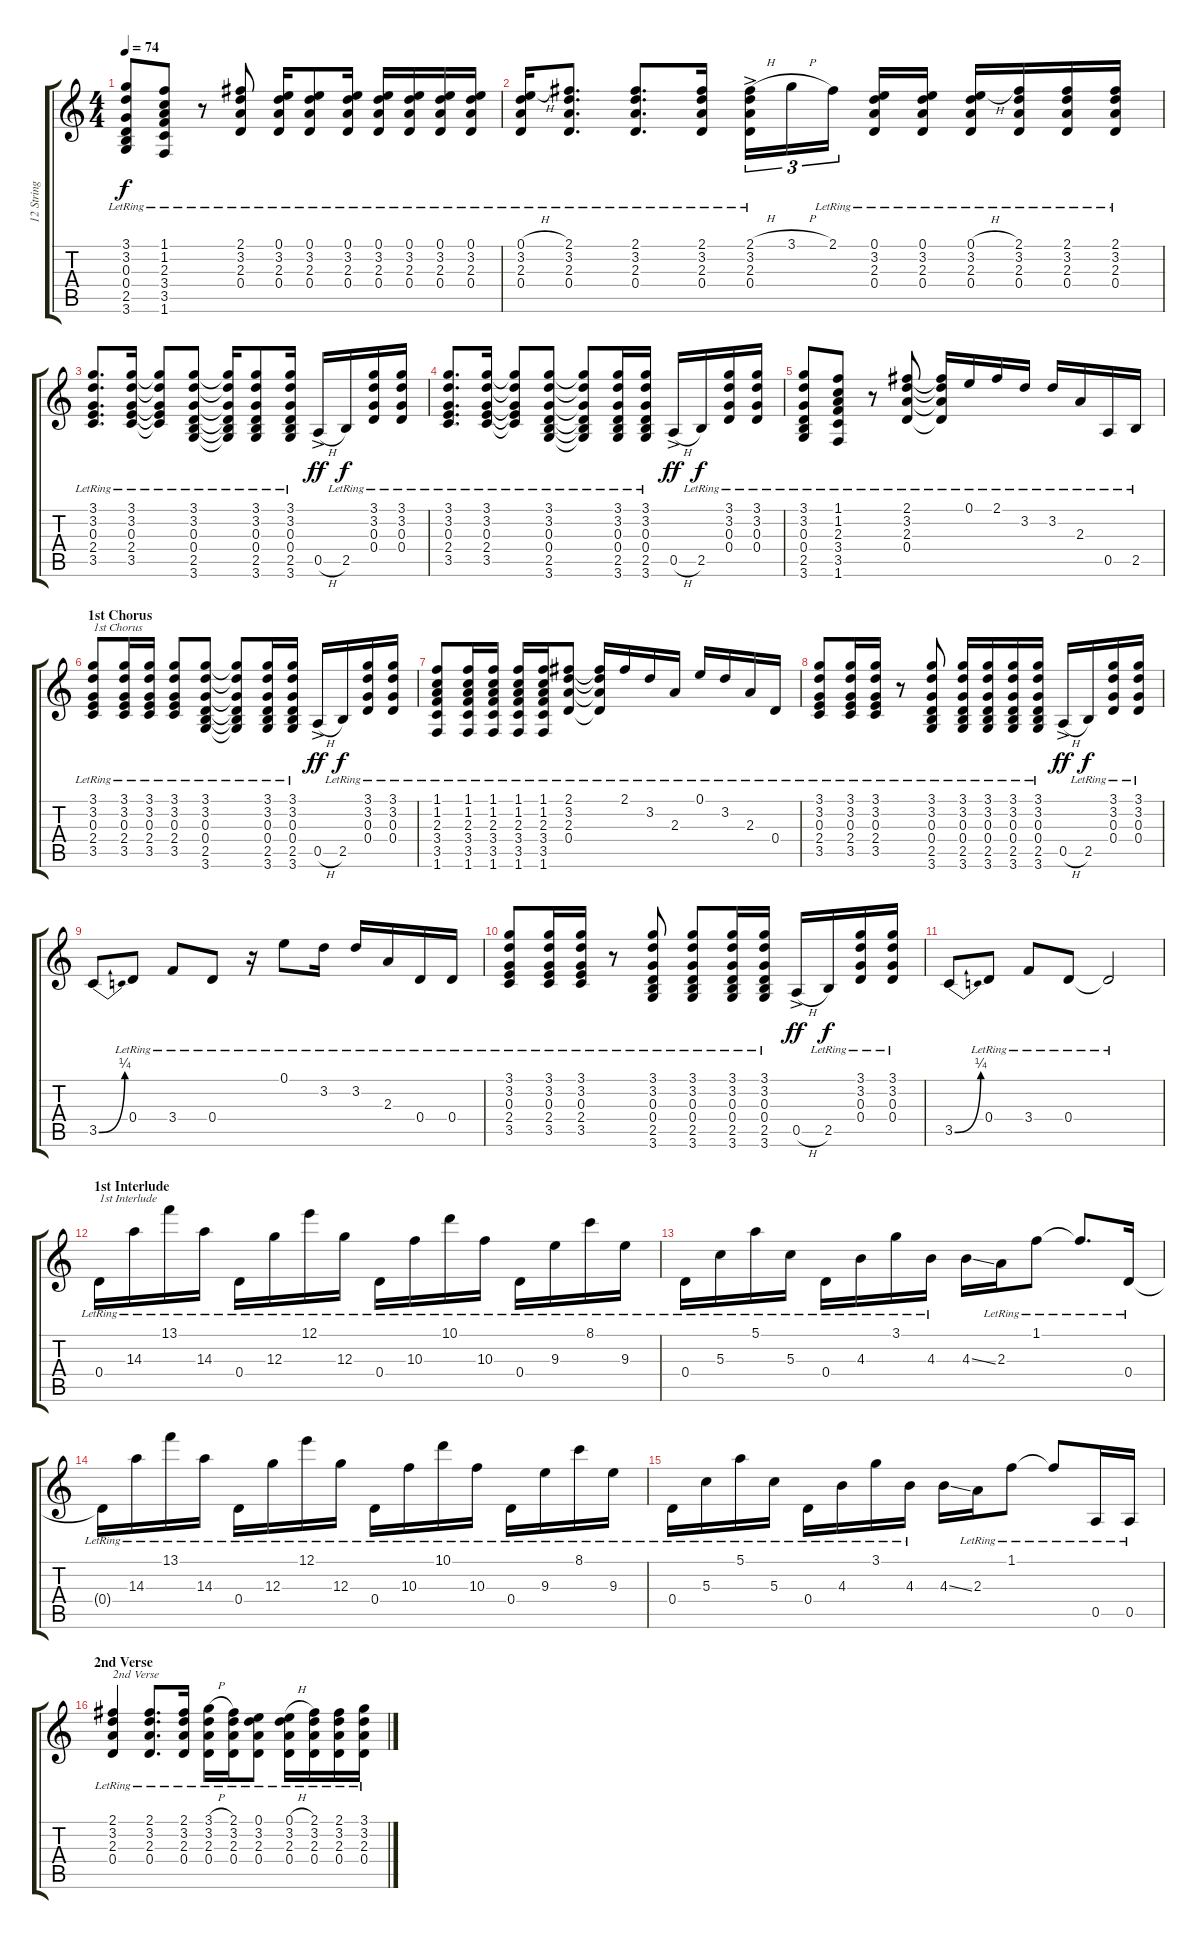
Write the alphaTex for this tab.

\track ("12 String Acoustic" "12 String ") {instrument acousticguitarsteel}
\staff {score tabs}
\tuning (E4 B3 G3 D3 A2 E2) {hide}
\ts (4 4)
\tempo 74
\clef g2
\ks c
(3.1{lr} 3.2{lr} 0.3{lr} 0.4{lr} 2.5{lr} 3.6{lr}).8{dy f} (1.1{lr} 1.2{lr} 2.3{lr} 3.4{lr} 3.5{lr} 1.6{lr}).8 r.8 (2.1{lr} 3.2{lr} 2.3{lr} 0.4{lr}).8 (0.1{lr} 3.2{lr} 2.3{lr} 0.4{lr}).16 (0.1{lr} 3.2{lr} 2.3{lr} 0.4{lr}).8 (0.1{lr} 3.2{lr} 2.3{lr} 0.4{lr}).16 (0.1{lr} 3.2{lr} 2.3{lr} 0.4{lr}).16 (0.1{lr} 3.2{lr} 2.3{lr} 0.4{lr}).16 (0.1{lr} 3.2{lr} 2.3{lr} 0.4{lr}).16 (0.1{lr} 3.2{lr} 2.3{lr} 0.4{lr}).16 |
(0.1{h} 3.2{lr} 2.3{lr} 0.4{lr}).16 (2.1{lr} 3.2{lr} 2.3{lr} 0.4{lr}).8{d} (2.1{lr} 3.2{lr} 2.3{lr} 0.4{lr}).8{d} (2.1{lr} 3.2{lr} 2.3{lr} 0.4{lr}).16 (2.1{h ac} 3.2{lr} 2.3{lr} 0.4{lr}).16{tu (3 2)} 3.1{h}.16{tu (3 2)} 2.1{lr}.16{tu (3 2)} (0.1{lr} 3.2{lr} 2.3{lr} 0.4{lr}).16 (0.1{lr} 3.2{lr} 2.3{lr} 0.4{lr}).16 (0.1{h} 3.2{lr} 2.3{lr} 0.4{lr}).16 (2.1{lr} 3.2{lr} 2.3{lr} 0.4{lr}).16 (2.1{lr} 3.2{lr} 2.3{lr} 0.4{lr}).16 (2.1{lr} 3.2{lr} 2.3{lr} 0.4{lr}).16 |
(3.1{lr} 3.2{lr} 0.3{lr} 2.4{lr} 3.5{lr}).8{d} (3.1{lr} 3.2{lr} 0.3{lr} 2.4{lr} 3.5{lr}).16 (3.1{lr t} 3.2{lr t} 0.3{lr t} 2.4{lr t} 3.5{lr t}).8 (3.1{lr} 3.2{lr} 0.3{lr} 0.4{lr} 2.5{lr} 3.6{lr}).8 (3.1{lr t} 3.2{lr t} 0.3{lr t} 0.4{lr t} 2.5{lr t} 3.6{lr t}).16 (3.1{lr} 3.2{lr} 0.3{lr} 0.4{lr} 2.5{lr} 3.6{lr}).8 (3.1{lr} 3.2{lr} 0.3{lr} 0.4{lr} 2.5{lr} 3.6{lr}).16 0.5{h ac}.16{dy ff} 2.5{lr}.16{dy f} (3.1{lr} 3.2{lr} 0.3{lr} 0.4{lr}).16 (3.1{lr} 3.2{lr} 0.3{lr} 0.4{lr}).16 |
(3.1{lr} 3.2{lr} 0.3{lr} 2.4{lr} 3.5{lr}).8{d} (3.1{lr} 3.2{lr} 0.3{lr} 2.4{lr} 3.5{lr}).16 (3.1{lr t} 3.2{lr t} 0.3{lr t} 2.4{lr t} 3.5{lr t}).8 (3.1{lr} 3.2{lr} 0.3{lr} 0.4{lr} 2.5{lr} 3.6{lr}).8 (3.1{lr t} 3.2{lr t} 0.3{lr t} 0.4{lr t} 2.5{lr t} 3.6{lr t}).8 (3.1{lr} 3.2{lr} 0.3{lr} 0.4{lr} 2.5{lr} 3.6{lr}).16 (3.1{lr} 3.2{lr} 0.3{lr} 0.4{lr} 2.5{lr} 3.6{lr}).16 0.5{h ac}.16{dy ff} 2.5{lr}.16{dy f} (3.1{lr} 3.2{lr} 0.3{lr} 0.4{lr}).16 (3.1{lr} 3.2{lr} 0.3{lr} 0.4{lr}).16 |
(3.1{lr} 3.2{lr} 0.3{lr} 0.4{lr} 2.5{lr} 3.6{lr}).8 (1.1{lr} 1.2{lr} 2.3{lr} 3.4{lr} 3.5{lr} 1.6{lr}).8 r.8 (2.1{lr} 3.2{lr} 2.3{lr} 0.4{lr}).8 (2.1{lr t} 3.2{lr t} 2.3{lr t} 0.4{lr t}).16 0.1{lr}.16 2.1{lr}.16 3.2{lr}.16 3.2{lr}.16 2.3{lr}.16 0.5{lr}.16 2.5{lr}.16 |
\section ("" "1st Chorus")
(3.1{lr} 3.2{lr} 0.3{lr} 2.4{lr} 3.5{lr}).8{txt "1st Chorus"} (3.1{lr} 3.2{lr} 0.3{lr} 2.4{lr} 3.5{lr}).16 (3.1{lr} 3.2{lr} 0.3{lr} 2.4{lr} 3.5{lr}).16 (3.1{lr} 3.2{lr} 0.3{lr} 2.4{lr} 3.5{lr}).8 (3.1{lr} 3.2{lr} 0.3{lr} 0.4{lr} 2.5{lr} 3.6{lr}).8 (3.1{lr t} 3.2{lr t} 0.3{lr t} 0.4{lr t} 2.5{lr t} 3.6{lr t}).8 (3.1{lr} 3.2{lr} 0.3{lr} 0.4{lr} 2.5{lr} 3.6{lr}).16 (3.1{lr} 3.2{lr} 0.3{lr} 0.4{lr} 2.5{lr} 3.6{lr}).16 0.5{h ac}.16{dy ff} 2.5{lr}.16{dy f} (3.1{lr} 3.2{lr} 0.3{lr} 0.4{lr}).16 (3.1{lr} 3.2{lr} 0.3{lr} 0.4{lr}).16 |
(1.1{lr} 1.2{lr} 2.3{lr} 3.4{lr} 3.5{lr} 1.6{lr}).8 (1.1{lr} 1.2{lr} 2.3{lr} 3.4{lr} 3.5{lr} 1.6{lr}).16 (1.1{lr} 1.2{lr} 2.3{lr} 3.4{lr} 3.5{lr} 1.6{lr}).16 (1.1{lr} 1.2{lr} 2.3{lr} 3.4{lr} 3.5{lr} 1.6{lr}).16 (1.1{lr} 1.2{lr} 2.3{lr} 3.4{lr} 3.5{lr} 1.6{lr}).16 (2.1{lr} 3.2{lr} 2.3{lr} 0.4{lr}).8 (2.1{lr t} 3.2{lr t} 2.3{lr t} 0.4{lr t}).16 2.1{lr}.16 3.2{lr}.16 2.3{lr}.16 0.1{lr}.16 3.2{lr}.16 2.3{lr}.16 0.4{lr}.16 |
(3.1{lr} 3.2{lr} 0.3{lr} 2.4{lr} 3.5{lr}).8 (3.1{lr} 3.2{lr} 0.3{lr} 2.4{lr} 3.5{lr}).16 (3.1{lr} 3.2{lr} 0.3{lr} 2.4{lr} 3.5{lr}).16 r.8 (3.1{lr} 3.2{lr} 0.3{lr} 0.4{lr} 2.5{lr} 3.6{lr}).8 (3.1{lr} 3.2{lr} 0.3{lr} 0.4{lr} 2.5{lr} 3.6{lr}).16 (3.1{lr} 3.2{lr} 0.3{lr} 0.4{lr} 2.5{lr} 3.6{lr}).16 (3.1{lr} 3.2{lr} 0.3{lr} 0.4{lr} 2.5{lr} 3.6{lr}).16 (3.1{lr} 3.2{lr} 0.3{lr} 0.4{lr} 2.5{lr} 3.6{lr}).16 0.5{h ac}.16{dy ff} 2.5{lr}.16{dy f} (3.1{lr} 3.2{lr} 0.3{lr} 0.4{lr}).16 (3.1{lr} 3.2{lr} 0.3{lr} 0.4{lr}).16 |
3.5{be (bend 0 0 60 1)}.8 0.4{lr}.8 3.4{lr}.8 0.4{lr}.8 r.16 0.1{lr}.8 3.2{lr}.16 3.2{lr}.16 2.3{lr}.16 0.4{lr}.16 0.4{lr}.16 |
(3.1{lr} 3.2{lr} 0.3{lr} 2.4{lr} 3.5{lr}).8 (3.1{lr} 3.2{lr} 0.3{lr} 2.4{lr} 3.5{lr}).16 (3.1{lr} 3.2{lr} 0.3{lr} 2.4{lr} 3.5{lr}).16 r.8 (3.1{lr} 3.2{lr} 0.3{lr} 0.4{lr} 2.5{lr} 3.6{lr}).8 (3.1{lr} 3.2{lr} 0.3{lr} 0.4{lr} 2.5{lr} 3.6{lr}).8 (3.1{lr} 3.2{lr} 0.3{lr} 0.4{lr} 2.5{lr} 3.6{lr}).16 (3.1{lr} 3.2{lr} 0.3{lr} 0.4{lr} 2.5{lr} 3.6{lr}).16 0.5{h ac}.16{dy ff} 2.5{lr}.16{dy f} (3.1{lr} 3.2{lr} 0.3{lr} 0.4{lr}).16 (3.1{lr} 3.2{lr} 0.3{lr} 0.4{lr}).16 |
3.5{be (bend 0 0 60 1)}.8 0.4{lr}.8 3.4{lr}.8 0.4{lr}.8 0.4{lr t}.2 |
\section ("" "1st Interlude")
0.4{lr}.16{txt "1st Interlude"} 14.3{lr}.16 13.1{lr}.16 14.3{lr}.16 0.4{lr}.16 12.3{lr}.16 12.1{lr}.16 12.3{lr}.16 0.4{lr}.16 10.3{lr}.16 10.1{lr}.16 10.3{lr}.16 0.4{lr}.16 9.3{lr}.16 8.1{lr}.16 9.3{lr}.16 |
0.4{lr}.16 5.3{lr}.16 5.1{lr}.16 5.3{lr}.16 0.4{lr}.16 4.3{lr}.16 3.1{lr}.16 4.3{lr}.16 4.3{ss}.16 2.3{lr}.16 1.1{lr}.8 1.1{lr t}.8{d} 0.4{lr}.16 |
0.4{lr t}.16 14.3{lr}.16 13.1{lr}.16 14.3{lr}.16 0.4{lr}.16 12.3{lr}.16 12.1{lr}.16 12.3{lr}.16 0.4{lr}.16 10.3{lr}.16 10.1{lr}.16 10.3{lr}.16 0.4{lr}.16 9.3{lr}.16 8.1{lr}.16 9.3{lr}.16 |
0.4{lr}.16 5.3{lr}.16 5.1{lr}.16 5.3{lr}.16 0.4{lr}.16 4.3{lr}.16 3.1{lr}.16 4.3{lr}.16 4.3{ss}.16 2.3{lr}.16 1.1{lr}.8 1.1{lr t}.8 0.5{lr}.16 0.5{lr}.16 |
\section ("" "2nd Verse")
(2.1{lr} 3.2{lr} 2.3{lr} 0.4{lr}).4{txt "2nd Verse"} (2.1{lr} 3.2{lr} 2.3{lr} 0.4{lr}).8{d} (2.1{lr} 3.2{lr} 2.3{lr} 0.4{lr}).16 (3.1{h} 3.2{lr} 2.3{lr} 0.4{lr}).16 (2.1{lr} 3.2{lr} 2.3{lr} 0.4{lr}).16 (0.1{lr} 3.2{lr} 2.3{lr} 0.4{lr}).8 (0.1{h} 3.2{lr} 2.3{lr} 0.4{lr}).16 (2.1{lr} 3.2{lr} 2.3{lr} 0.4{lr}).16 (2.1{lr} 3.2{lr} 2.3{lr} 0.4{lr}).16 (3.1{lr} 3.2{lr} 2.3{lr} 0.4{lr}).16
